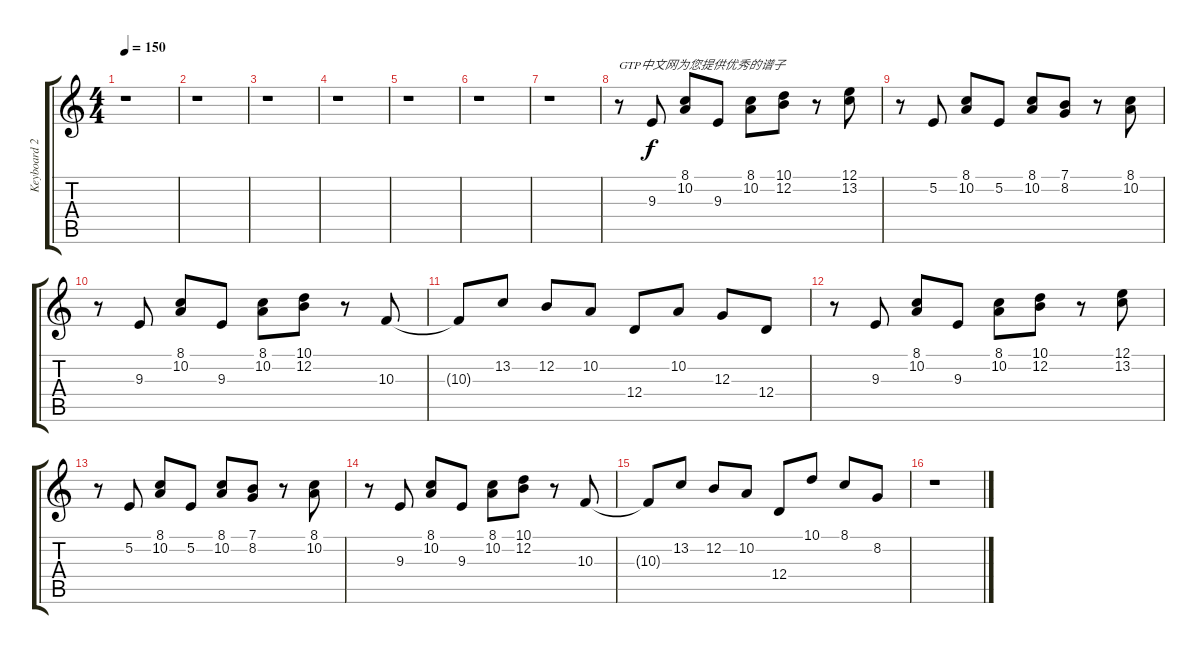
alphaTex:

\track ("Keyboard 2." "Keyboard 2") {instrument marimba}
\staff {score tabs}
\tuning (E4 B3 G3 D3 A2 E2) {hide}
\ts (4 4)
\tempo 150
\clef g2
\ks c
r.1{dy f instrument marimba} |
r.1 |
r.1 |
r.1 |
r.1 |
r.1 |
r.1 |
r.8{txt "GTP中文网为您提供优秀的谱子"} 9.3.8 (8.1 10.2).8 9.3.8 (8.1 10.2).8 (10.1 12.2).8 r.8 (12.1 13.2).8 |
r.8 5.2.8 (8.1 10.2).8 5.2.8 (8.1 10.2).8 (7.1 8.2).8 r.8 (8.1 10.2).8 |
r.8 9.3.8 (8.1 10.2).8 9.3.8 (8.1 10.2).8 (10.1 12.2).8 r.8 10.3.8 |
10.3{t}.8 13.2.8 12.2.8 10.2.8 12.4.8 10.2.8 12.3.8 12.4.8 |
r.8 9.3.8 (8.1 10.2).8 9.3.8 (8.1 10.2).8 (10.1 12.2).8 r.8 (12.1 13.2).8 |
r.8 5.2.8 (8.1 10.2).8 5.2.8 (8.1 10.2).8 (7.1 8.2).8 r.8 (8.1 10.2).8 |
r.8 9.3.8 (8.1 10.2).8 9.3.8 (8.1 10.2).8 (10.1 12.2).8 r.8 10.3.8 |
10.3{t}.8 13.2.8 12.2.8 10.2.8 12.4.8 10.1.8 8.1.8 8.2.8 |
r.1
